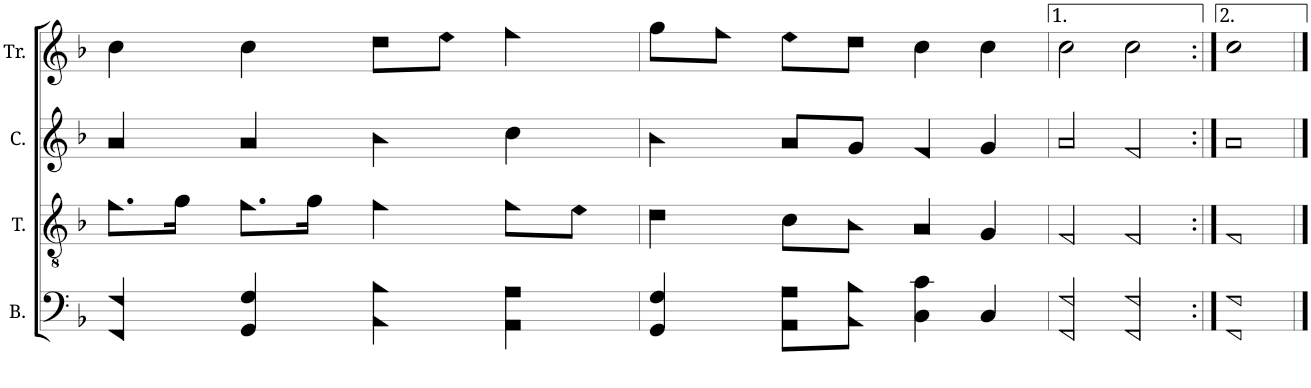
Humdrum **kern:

**kern	**kern	**kern	**kern
*part4	*part3	*part2	*part1
*staff4	*staff3	*staff2	*staff1
*I"B.	*I"T.	*I"C.	*I"Tr.
*I'B.	*I'T.	*I'C.	*I'Tr.
!!LO:PB:g=z
*clefF4	*clefGv2	*clefG2	*clefG2
*k[b-]	*k[b-]	*k[b-]	*k[b-]
*M2/2	*M2/2	*M2/2	*M2/2
*met(c|)	*met(c|)	*met(c|)	*met(c|)
=21	=21	=21	=21
4FF!/ 4F!/	8.f!\L	4a!/	4cc!\
.	16g!\Jk	.	.
4GG!/ 4G!/	8.f!\L	4a!/	4cc!\
.	16g!\Jk	.	.
4BB-!\ 4B-!\	4f!\	4b-!\	8dd!\L
.	.	.	8ee!\J
4AA!\ 4A!\	8f!\L	4cc!\	4ff!\
.	8e!\J	.	.
=22	=22	=22	=22
4GG!/ 4G!/	4d!\	4b-!\	8gg!\L
.	.	.	8ff!\J
8AA!\ 8A!\L	8c!\L	8a!/L	8ee!\L
8BB-!\ 8B-!\J	8B-!\J	8g!/J	8dd!\J
4C!\ 4c!\	4A!/	4f!/	4cc!\
4C!/	4G!/	4g!/	4cc!\
=23	=23	=23	=23
2FF!/ 2F!/	2F!/	2a!/	2cc!\
2FF!/ 2F!/	2F!/	2f!/	2cc!\
=24:|!	=24:|!	=24:|!	=24:|!
1FF! 1F!	1F!	1a!	1cc!
==	==	==	==
*-	*-	*-	*-
